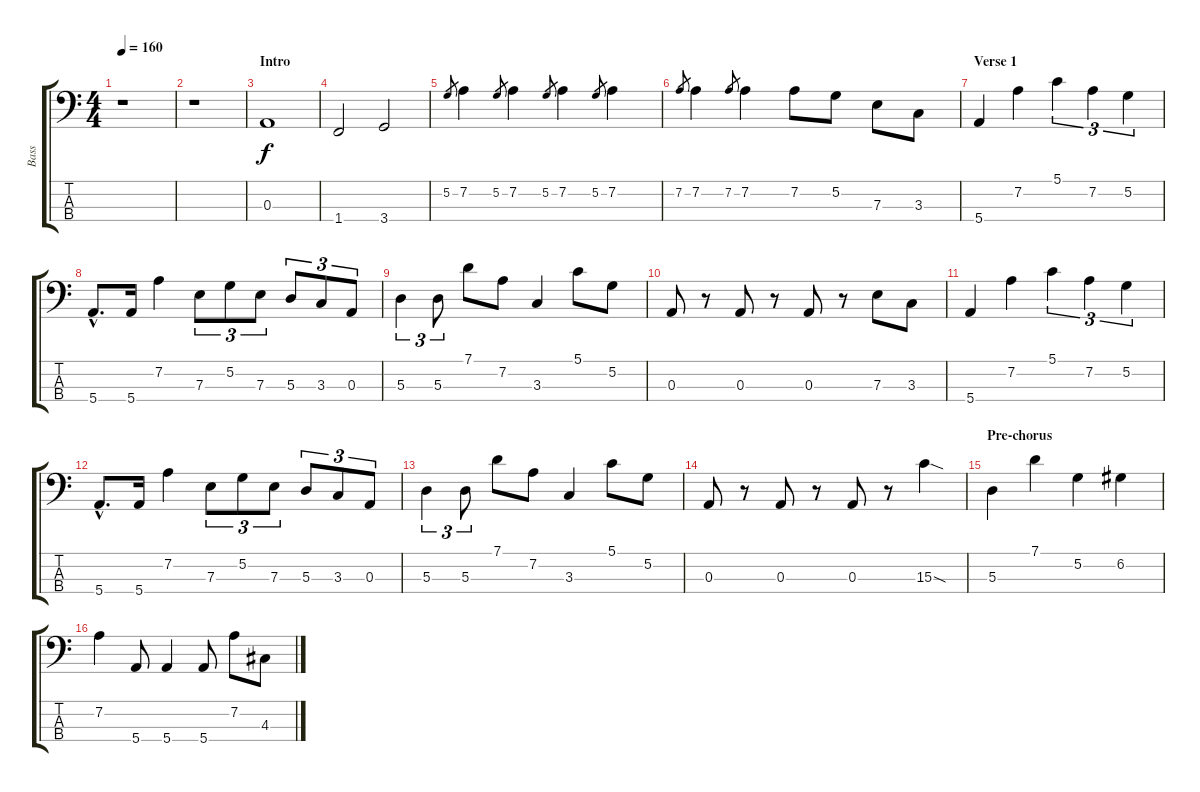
\track ("Bass" "Bass") {instrument electricbassfinger}
\staff {score tabs}
\tuning (G2 D2 A1 E1) {hide}
\ts (4 4)
\tempo 160
\clef f4
\ks c
r.1{dy f instrument electricbassfinger} |
r.1 |
\section ("" "Intro")
0.3.1 |
1.4.2 3.4.2 |
5.2.8{gr} 7.2.4 5.2.8{gr} 7.2.4 5.2.8{gr} 7.2.4 5.2.8{gr} 7.2.4 |
7.2.8{gr} 7.2.4 7.2.8{gr} 7.2.4 7.2.8 5.2.8 7.3.8 3.3.8 |
\section ("" "Verse 1")
5.4.4 7.2.4 5.1.4{tu (3 2)} 7.2.4{tu (3 2)} 5.2.4{tu (3 2)} |
5.4{hac}.8{d} 5.4.16 7.2.4 7.3.8{tu (3 2)} 5.2.8{tu (3 2)} 7.3.8{tu (3 2)} 5.3.8{tu (3 2)} 3.3.8{tu (3 2)} 0.3.8{tu (3 2)} |
5.3.4{tu (3 2)} 5.3.8{tu (3 2)} 7.1.8 7.2.8 3.3.4 5.1.8 5.2.8 |
0.3.8 r.8 0.3.8 r.8 0.3.8 r.8 7.3.8 3.3.8 |
5.4.4 7.2.4 5.1.4{tu (3 2)} 7.2.4{tu (3 2)} 5.2.4{tu (3 2)} |
5.4{hac}.8{d} 5.4.16 7.2.4 7.3.8{tu (3 2)} 5.2.8{tu (3 2)} 7.3.8{tu (3 2)} 5.3.8{tu (3 2)} 3.3.8{tu (3 2)} 0.3.8{tu (3 2)} |
5.3.4{tu (3 2)} 5.3.8{tu (3 2)} 7.1.8 7.2.8 3.3.4 5.1.8 5.2.8 |
0.3.8 r.8 0.3.8 r.8 0.3.8 r.8 15.3{sod}.4 |
\section ("" "Pre-chorus")
5.3.4 7.1.4 5.2.4 6.2.4 |
7.2.4 5.4.8 5.4.4 5.4.8 7.2.8 4.3.8
